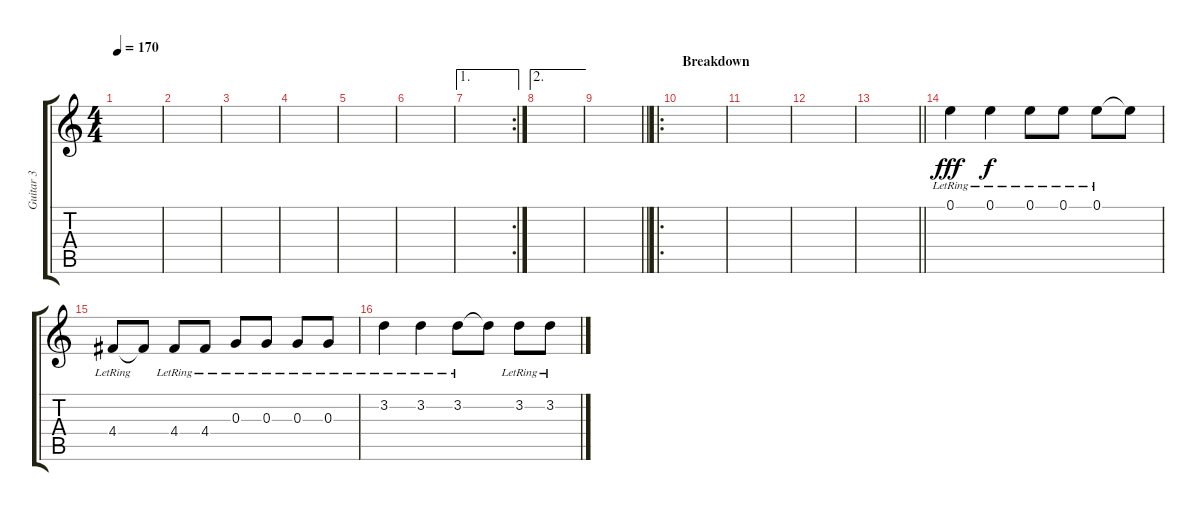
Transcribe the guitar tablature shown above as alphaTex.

\track ("Guitar 3" "Guitar 3") {instrument acousticguitarsteel}
\staff {score tabs}
\tuning (E4 B3 G3 D3 A2 E2) {hide}
\ts (4 4)
\tempo 170
\clef g2
\ks c
|
|
|
|
|
|
\ae 1
\rc 2
|
\ae 2
|
\barLineRight lightlight
|
\ro
\section ("" "Breakdown")
|
|
|
\barLineRight lightlight
|
0.1{lr}.4{dy fff} 0.1{lr}.4{dy f} 0.1{lr}.8 0.1{lr}.8 0.1{lr}.8 0.1{t}.8 |
4.4{lr}.8 4.4{t}.8 4.4{lr}.8 4.4{lr}.8 0.3{lr}.8 0.3{lr}.8 0.3{lr}.8 0.3{lr}.8 |
3.2{lr}.4 3.2{lr}.4 3.2{lr}.8 3.2{t}.8 3.2{lr}.8 3.2{lr}.8
